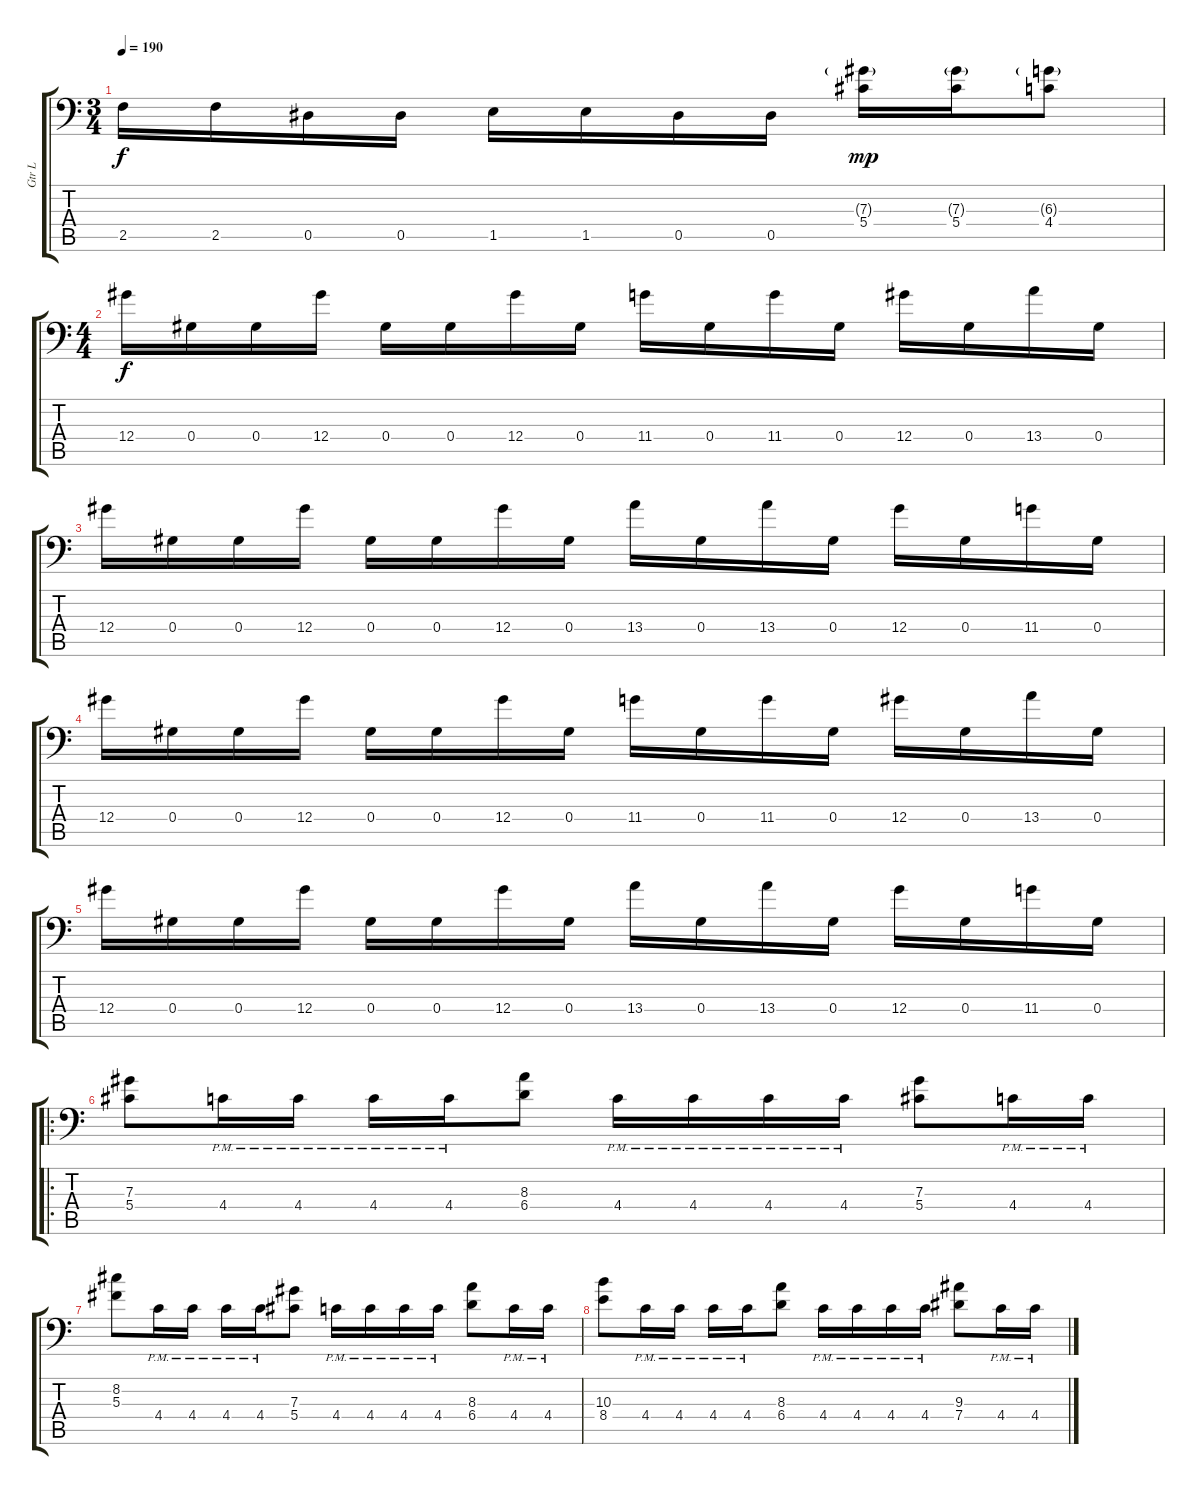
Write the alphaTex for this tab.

\track ("Gtr L" "Gtr L") {instrument distortionguitar}
\staff {score tabs}
\tuning (Bb3 F3 Db3 Ab2 Eb2 Bb1) {hide}
\ts (3 4)
\tempo 190
\clef f4
\ks c
2.5.16{dy f} 2.5.16 0.5.16 0.5.16 1.5.16 1.5.16 0.5.16 0.5.16 (7.3{g} 5.4).16{dy mp} (7.3{g} 5.4).16 (6.3{g} 4.4).8 |
\ts (4 4)
12.4.16{dy f} 0.4.16 0.4.16 12.4.16 0.4.16 0.4.16 12.4.16 0.4.16 11.4.16 0.4.16 11.4.16 0.4.16 12.4.16 0.4.16 13.4.16 0.4.16 |
12.4.16 0.4.16 0.4.16 12.4.16 0.4.16 0.4.16 12.4.16 0.4.16 13.4.16 0.4.16 13.4.16 0.4.16 12.4.16 0.4.16 11.4.16 0.4.16 |
12.4.16 0.4.16 0.4.16 12.4.16 0.4.16 0.4.16 12.4.16 0.4.16 11.4.16 0.4.16 11.4.16 0.4.16 12.4.16 0.4.16 13.4.16 0.4.16 |
12.4.16 0.4.16 0.4.16 12.4.16 0.4.16 0.4.16 12.4.16 0.4.16 13.4.16 0.4.16 13.4.16 0.4.16 12.4.16 0.4.16 11.4.16 0.4.16 |
\ro
(7.3 5.4).8 4.4{pm}.16 4.4{pm}.16 4.4{pm}.16 4.4{pm}.16 (8.3 6.4).8 4.4{pm}.16 4.4{pm}.16 4.4{pm}.16 4.4{pm}.16 (7.3 5.4).8 4.4{pm}.16 4.4{pm}.16 |
(8.2 5.3).8 4.4{pm}.16 4.4{pm}.16 4.4{pm}.16 4.4{pm}.16 (7.3 5.4).8 4.4{pm}.16 4.4{pm}.16 4.4{pm}.16 4.4{pm}.16 (8.3 6.4).8 4.4{pm}.16 4.4{pm}.16 |
(10.3 8.4).8 4.4{pm}.16 4.4{pm}.16 4.4{pm}.16 4.4{pm}.16 (8.3 6.4).8 4.4{pm}.16 4.4{pm}.16 4.4{pm}.16 4.4{pm}.16 (9.3 7.4).8 4.4{pm}.16 4.4{pm}.16
